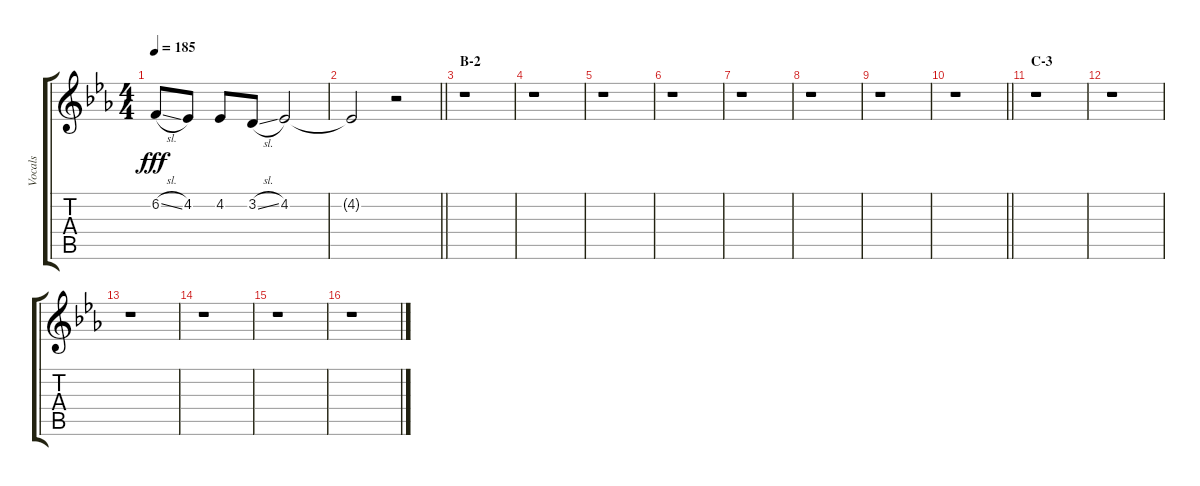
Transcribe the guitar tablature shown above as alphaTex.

\track ("Vocals" "Vocals") {instrument voiceoohs}
\staff {score tabs}
\tuning (E4 B3 G3 D3 A2 E2) {hide}
\ts (4 4)
\tempo 185
\clef g2
\ks eb
6.2{sl t}.8{dy fff} 4.2.8 4.2.8 3.2{sl}.8 4.2.2 |
\barLineRight lightlight
4.2{t}.2 r.2 |
\section ("" "B-2")
r.1 |
r.1 |
r.1 |
r.1 |
r.1 |
r.1 |
r.1 |
\barLineRight lightlight
r.1 |
\section ("" "C-3")
r.1 |
r.1 |
r.1 |
r.1 |
r.1 |
r.1
